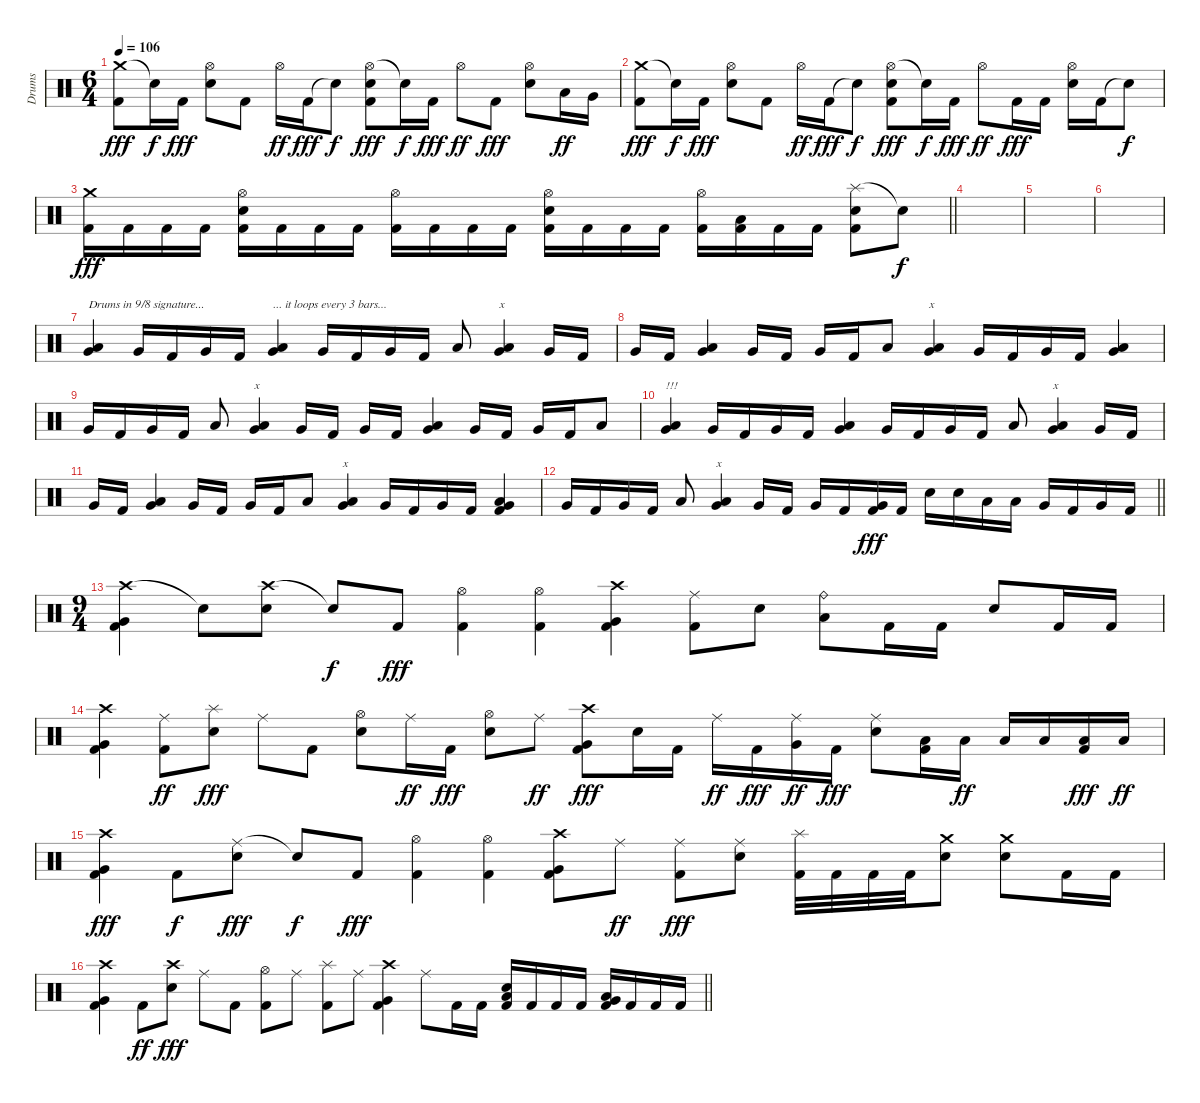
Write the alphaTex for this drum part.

\track ("Drums" "Drums") {instrument percussion}
\staff {score}
\articulation defaults
\ts (6 4)
\tempo 106
\clef neutral
\ks c
("Crash medium (hit)" "Kick (hit) 2").8{dy fff} "Snare (hit)"{t}.16{dy f} "Kick (hit) 2".16{dy fff} ("Hi-Hat (open)" "Snare (hit) 2").8 "Kick (hit) 2".8 "Hi-Hat (open)".16{dy ff} "Kick (hit) 2".16{dy fff} "Snare (hit)"{t}.8{dy f} ("Hi-Hat (open)" "Snare (hit) 2" "Kick (hit) 2").8{dy fff} "Snare (hit)"{t}.16{dy f} "Kick (hit) 2".16{dy fff} "Hi-Hat (open)".8{dy ff} "Kick (hit) 2".8{dy fff} ("Hi-Hat (open)" "Snare (hit) 2").8 "Low Tom (hit)".16{dy ff} "Very Low Tom (hit)".16 |
("Crash medium (hit)" "Kick (hit) 2").8{dy fff} "Snare (hit)"{t}.16{dy f} "Kick (hit) 2".16{dy fff} ("Hi-Hat (open)" "Snare (hit) 2").8 "Kick (hit) 2".8 "Hi-Hat (open)".16{dy ff} "Kick (hit) 2".16{dy fff} "Snare (hit)"{t}.8{dy f} ("Hi-Hat (open)" "Snare (hit) 2" "Kick (hit) 2").8{dy fff} "Snare (hit)"{t}.16{dy f} "Kick (hit) 2".16{dy fff} "Hi-Hat (open)".8{dy ff} "Kick (hit) 2".16{dy fff} "Kick (hit) 2".16 ("Hi-Hat (open)" "Snare (hit) 2").16 "Kick (hit) 2".16 "Snare (hit)"{t}.8{dy f} |
\barLineRight lightlight
("Crash medium (hit)" "Kick (hit) 2").16{dy fff} "Kick (hit) 2".16 "Kick (hit) 2".16 "Kick (hit) 2".16 ("Hi-Hat (open)" "Snare (hit) 2" "Kick (hit) 2").16 "Kick (hit) 2".16 "Kick (hit) 2".16 "Kick (hit) 2".16 ("Hi-Hat (open)" "Kick (hit) 2").16 "Kick (hit) 2".16 "Kick (hit) 2".16 "Kick (hit) 2".16 ("Hi-Hat (open)" "Snare (hit) 2" "Kick (hit) 2").16 "Kick (hit) 2".16 "Kick (hit) 2".16 "Kick (hit) 2".16 ("Hi-Hat (open)" "Kick (hit) 2").16 ("Low Tom (hit)" "Kick (hit) 2").16 "Kick (hit) 2".16 "Kick (hit) 2".16 ("Splash (hit)" "Snare (hit) 2" "Kick (hit) 2").8 "Snare (hit)"{t}.8{dy f} |
\section ("" "")
|
|
|
("Low Tom (hit)" "Very Low Tom (hit)").4{txt "Drums in 9/8 signature..."} "Very Low Tom (hit)".16 "Kick (hit) 2".16 "Very Low Tom (hit)".16 "Kick (hit) 2".16 ("Low Tom (hit)" "Very Low Tom (hit)").4{txt "... it loops every 3 bars..."} "Very Low Tom (hit)".16 "Kick (hit) 2".16 "Very Low Tom (hit)".16 "Kick (hit) 2".16 "Low Tom (hit)".8 ("Low Tom (hit)" "Very Low Tom (hit)").4{txt "x"} "Very Low Tom (hit)".16 "Kick (hit) 2".16 |
"Very Low Tom (hit)".16 "Kick (hit) 2".16 ("Low Tom (hit)" "Very Low Tom (hit)").4 "Very Low Tom (hit)".16 "Kick (hit) 2".16 "Very Low Tom (hit)".16 "Kick (hit) 2".16 "Low Tom (hit)".8 ("Low Tom (hit)" "Very Low Tom (hit)").4{txt "x"} "Very Low Tom (hit)".16 "Kick (hit) 2".16 "Very Low Tom (hit)".16 "Kick (hit) 2".16 ("Low Tom (hit)" "Very Low Tom (hit)").4 |
"Very Low Tom (hit)".16 "Kick (hit) 2".16 "Very Low Tom (hit)".16 "Kick (hit) 2".16 "Low Tom (hit)".8 ("Low Tom (hit)" "Very Low Tom (hit)").4{txt "x"} "Very Low Tom (hit)".16 "Kick (hit) 2".16 "Very Low Tom (hit)".16 "Kick (hit) 2".16 ("Low Tom (hit)" "Very Low Tom (hit)").4 "Very Low Tom (hit)".16 "Kick (hit) 2".16 "Very Low Tom (hit)".16 "Kick (hit) 2".16 "Low Tom (hit)".8 |
("Low Tom (hit)" "Very Low Tom (hit)").4{txt "!!!"} "Very Low Tom (hit)".16 "Kick (hit) 2".16 "Very Low Tom (hit)".16 "Kick (hit) 2".16 ("Low Tom (hit)" "Very Low Tom (hit)").4 "Very Low Tom (hit)".16 "Kick (hit) 2".16 "Very Low Tom (hit)".16 "Kick (hit) 2".16 "Low Tom (hit)".8 ("Low Tom (hit)" "Very Low Tom (hit)").4{txt "x"} "Very Low Tom (hit)".16 "Kick (hit) 2".16 |
"Very Low Tom (hit)".16 "Kick (hit) 2".16 ("Low Tom (hit)" "Very Low Tom (hit)").4 "Very Low Tom (hit)".16 "Kick (hit) 2".16 "Very Low Tom (hit)".16 "Kick (hit) 2".16 "Low Tom (hit)".8 ("Low Tom (hit)" "Very Low Tom (hit)").4{txt "x"} "Very Low Tom (hit)".16 "Kick (hit) 2".16 "Very Low Tom (hit)".16 "Kick (hit) 2".16 ("Low Tom (hit)" "Very Low Tom (hit)" "Kick (hit) 2").4 |
\barLineRight lightlight "Very Low Tom (hit)".16 "Kick (hit) 2".16 "Very Low Tom (hit)".16 "Kick (hit) 2".16 "Low Tom (hit)".8
("Low Tom (hit)" "Very Low Tom (hit)").4{txt "x"} "Very Low Tom (hit)".16 "Kick (hit) 2".16 "Very Low Tom (hit)".16 "Kick (hit) 2".16 ("Very Low Tom (hit)" "Kick (hit) 2").16{dy fff} "Kick (hit) 2".16 "Snare (hit) 2".16 "Snare (hit) 2".16 "Low Tom (hit)".16 "Low Tom (hit)".16 "Very Low Tom (hit)".16 "Kick (hit) 2".16 "Very Low Tom (hit)".16 "Kick (hit) 2".16 |
\ts (9 4)
\section ("" "")
("Crash high (hit)" "Very Low Tom (hit)" "Kick (hit) 2").4 "Snare (hit)"{t}.8 ("Crash high (hit)" "Snare (hit) 2").8 "Snare (hit)"{t}.8{dy f} "Kick (hit) 2".8{dy fff} ("Hi-Hat (open)" "Kick (hit) 2").4 ("Hi-Hat (open)" "Kick (hit) 2").4 ("Crash high (hit)" "Very Low Tom (hit)" "Kick (hit) 2").4 ("Ride (middle)" "Kick (hit) 2").8 "Snare (hit) 2".8 ("Ride (bell)" "Low Tom (hit)").8 "Kick (hit) 2".16 "Kick (hit) 2".16 "Snare (hit) 2".8 "Kick (hit) 2".16 "Kick (hit) 2".16 |
("Crash high (hit)" "Very Low Tom (hit)" "Kick (hit) 2").4 ("Ride (middle)" "Kick (hit) 2").8{dy ff} ("Splash (hit)" "Snare (hit) 2").8{dy fff} "Ride (middle)".8 "Kick (hit) 2".8 ("Hi-Hat (open)" "Snare (hit) 2").8 "Ride (middle)".16{dy ff} "Kick (hit) 2".16{dy fff} ("Hi-Hat (open)" "Snare (hit) 2").8 "Ride (middle)".8{dy ff} ("Crash high (hit)" "Very Low Tom (hit)" "Kick (hit) 2").8{dy fff} "Snare (hit) 2".16 "Kick (hit) 2".16 "Ride (middle)".16{dy ff} "Kick (hit) 2".16{dy fff} ("Ride (middle)" "Very Low Tom (hit)").16{dy ff} "Kick (hit) 2".16{dy fff} ("Ride (middle)" "Snare (hit) 2").8 ("Low Tom (hit)" "Kick (hit) 2").16 "Low Tom (hit)".16{dy ff} "Low Tom (hit)".16 "Low Tom (hit)".16 ("Low Tom (hit)" "Kick (hit) 2").16{dy fff} "Low Tom (hit)".16{dy ff} |
("Crash high (hit)" "Very Low Tom (hit)" "Kick (hit) 2").4{dy fff} "Kick (hit) 2".8{dy f} ("Ride (middle)" "Snare (hit) 2").8{dy fff} "Snare (hit)"{t}.8{dy f} "Kick (hit) 2".8{dy fff} ("Hi-Hat (open)" "Kick (hit) 2").4 ("Hi-Hat (open)" "Kick (hit) 2").4 ("Crash high (hit)" "Very Low Tom (hit)" "Kick (hit) 2").8 "Ride (middle)".8{dy ff} ("Ride (middle)" "Kick (hit) 2").8{dy fff} ("Ride (middle)" "Snare (hit) 2").8 ("Splash (hit)" "Kick (hit) 2").32 "Kick (hit) 2".32 "Kick (hit) 2".32 "Kick (hit) 2".32 ("Crash medium (hit)" "Snare (hit) 2").8 ("Crash medium (hit)" "Snare (hit) 2").8 "Kick (hit) 2".16 "Kick (hit) 2".16 |
\barLineRight lightlight
("Crash high (hit)" "Very Low Tom (hit)" "Kick (hit) 2").4 "Kick (hit) 2".8{dy ff} ("Crash high (hit)" "Snare (hit) 2").8{dy fff} "Ride (middle)".8 "Kick (hit) 2".8 ("Hi-Hat (open)" "Kick (hit) 2").8 "Ride (middle)".8 ("Splash (hit)" "Kick (hit) 2").8 "Ride (middle)".8 ("Crash high (hit)" "Very Low Tom (hit)" "Kick (hit) 2").4 "Ride (middle)".8 "Kick (hit) 2".16 "Kick (hit) 2".16 ("Snare (hit) 2" "Low Tom (hit)" "Kick (hit) 2").16 "Kick (hit) 2".16 "Kick (hit) 2".16 "Kick (hit) 2".16 ("Low Tom (hit)" "Very Low Tom (hit)" "Kick (hit) 2").16 "Kick (hit) 2".16 "Kick (hit) 2".16 "Kick (hit) 2".16
